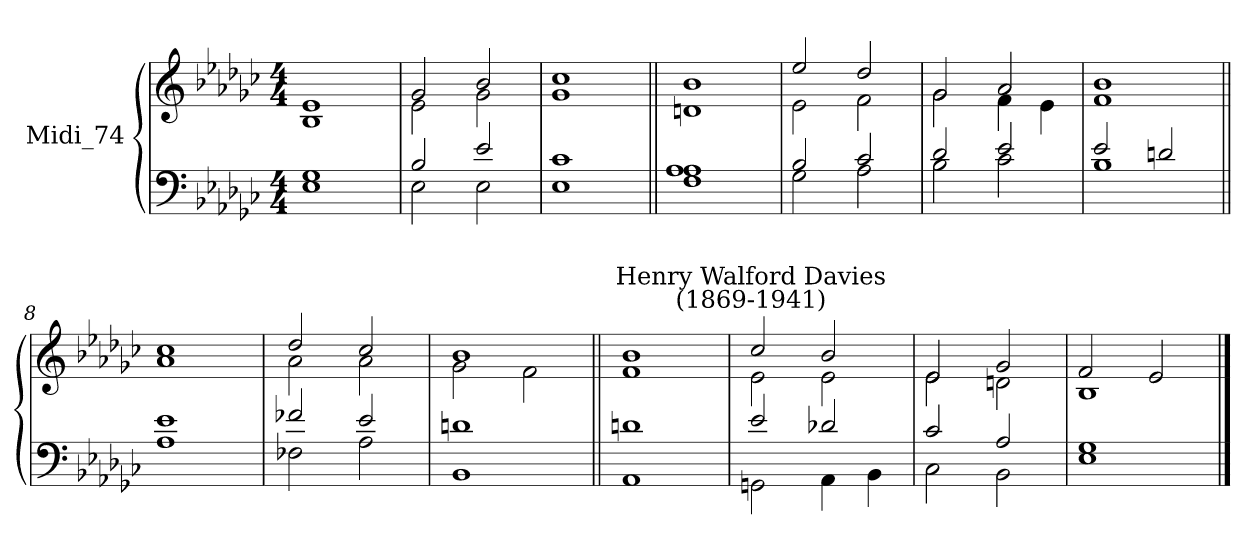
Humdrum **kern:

**kern	**kern
*part2	*part1
*staff2	*staff1
*I"Midi_74	*I"Midi_74
*clefF4	*clefG2
*k[b-e-a-d-g-c-]	*k[b-e-a-d-g-c-]
*G-:	*G-:
*M4/4	*M4/4
=1	=1
*^	*^
1G-/	1E-\	1e-/	1B-\
=2	=2	=2	=2
2B-/	2E-\	2g-/	2e-\
2e-/	2E-\	2b-/	2g-\
=3	=3	=3	=3
1c-/	1E-\	1cc-/	1g-\
=4||	=4||	=4||	=4||
1F/ 1A-/	1A-\	1b-/	1dn\
=5	=5	=5	=5
2B-/	2G-\	2ee-/	2e-\
2c-/	2A-\	2dd-/	2f\
=6	=6	=6	=6
2d-/	2B-\	2g-/	2g-\
2e-/	2c-\	2a-/	4f\
.	.	.	4e-\
=7	=7	=7	=7
2e-/	1B-\	1b-/	1f\
2dn/	.	.	.
=8||	=8||	=8||	=8||
1e-/	1A-\	1cc-/	1a-\
=9	=9	=9	=9
2f-X/	2F-X\	2dd-/	2a-\
2e-/	2A-\	2cc-/	2a-\
=10	=10	=10	=10
1dn/	1BB-\	1b-/	2g-\
.	.	.	2f\
=11||	=11||	=11||	=11||
1dn/	1AA-\	1b-/	1f\
=12	=12	=12	=12
!	!	!LO:TX:a:cj:t=Henry Walford Davies\n(1869-1941)	!
2e-/	2GGn\	2cc-/	2e-\
2d-X/	4AA-\	2b-/	2e-\
.	4BB-\	.	.
=13	=13	=13	=13
2c-/	2C-\	2e-/	2e-\
2A-/	2BB-\	2g-/	2dn\
=14	=14	=14	=14
1G-/	1E-\	2f/	1B-\
.	.	2e-/	.
*v	*v	*	*
*	*v	*v
==	==
*-	*-
